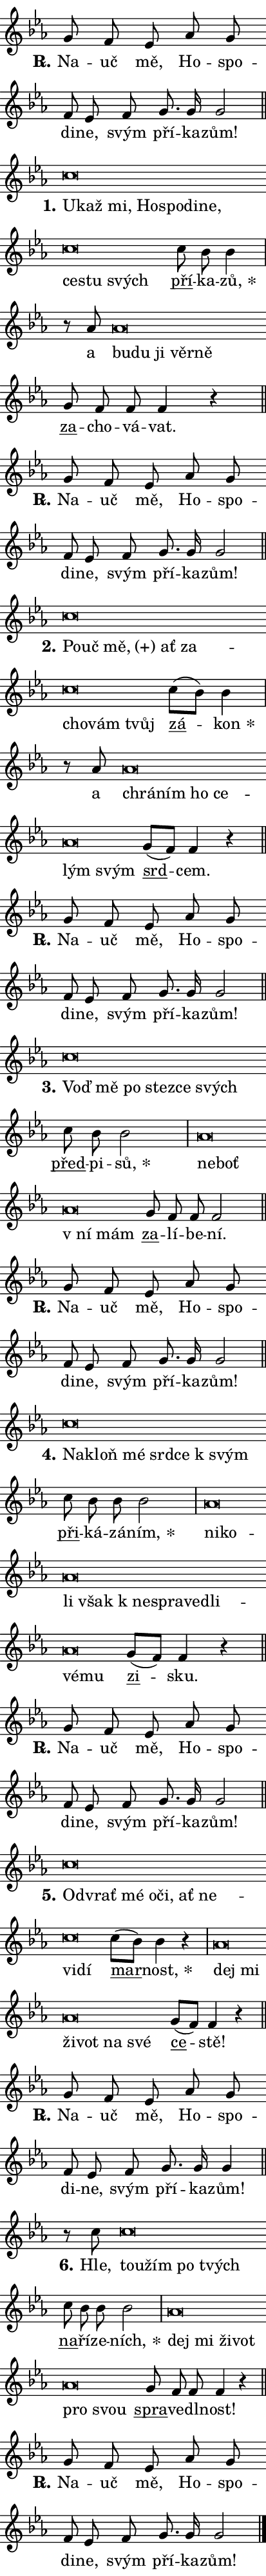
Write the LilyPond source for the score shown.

\version "2.22.1"
\header { tagline = "" }
\paper {
  indent = 0\cm
  top-margin = 0\cm
  right-margin = 0\cm
  bottom-margin = 0\cm
  left-margin = 0\cm
  paper-width = 7\cm
  page-breaking = #ly:one-page-breaking
  system-system-spacing.basic-distance = #11
  score-system-spacing.basic-distance = #11
  ragged-last = ##f
}


%% Author: Thomas Morley
%% https://lists.gnu.org/archive/html/lilypond-user/2020-05/msg00002.html
#(define (line-position grob)
"Returns position of @var[grob} in current system:
   @code{'start}, if at first time-step
   @code{'end}, if at last time-step
   @code{'middle} otherwise
"
  (let* ((col (ly:item-get-column grob))
         (ln (ly:grob-object col 'left-neighbor))
         (rn (ly:grob-object col 'right-neighbor))
         (col-to-check-left (if (ly:grob? ln) ln col))
         (col-to-check-right (if (ly:grob? rn) rn col))
         (break-dir-left
           (and
             (ly:grob-property col-to-check-left 'non-musical #f)
             (ly:item-break-dir col-to-check-left)))
         (break-dir-right
           (and
             (ly:grob-property col-to-check-right 'non-musical #f)
             (ly:item-break-dir col-to-check-right))))
        (cond ((eqv? 1 break-dir-left) 'start)
              ((eqv? -1 break-dir-right) 'end)
              (else 'middle))))

#(define (tranparent-at-line-position vctor)
  (lambda (grob)
  "Relying on @code{line-position} select the relevant enry from @var{vctor}.
Used to determine transparency,"
    (case (line-position grob)
      ((end) (not (vector-ref vctor 0)))
      ((middle) (not (vector-ref vctor 1)))
      ((start) (not (vector-ref vctor 2))))))

noteHeadBreakVisibility =
#(define-music-function (break-visibility)(vector?)
"Makes @code{NoteHead}s transparent relying on @var{break-visibility}"
#{
  \override NoteHead.transparent =
    #(tranparent-at-line-position break-visibility)
#})

#(define delete-ledgers-for-transparent-note-heads
  (lambda (grob)
    "Reads whether a @code{NoteHead} is transparent.
If so this @code{NoteHead} is removed from @code{'note-heads} from
@var{grob}, which is supposed to be @code{LedgerLineSpanner}.
As a result ledgers are not printed for this @code{NoteHead}"
    (let* ((nhds-array (ly:grob-object grob 'note-heads))
           (nhds-list
             (if (ly:grob-array? nhds-array)
                 (ly:grob-array->list nhds-array)
                 '()))
           ;; Relies on the transparent-property being done before
           ;; Staff.LedgerLineSpanner.after-line-breaking is executed.
           ;; This is fragile ...
           (to-keep
             (remove
               (lambda (nhd)
                 (ly:grob-property nhd 'transparent #f))
               nhds-list)))
      ;; TODO find a better method to iterate over grob-arrays, similiar
      ;; to filter/remove etc for lists
      ;; For now rebuilt from scratch
      (set! (ly:grob-object grob 'note-heads)  '())
      (for-each
        (lambda (nhd)
          (ly:pointer-group-interface::add-grob grob 'note-heads nhd))
        to-keep))))

hideNotes = {
  \noteHeadBreakVisibility #begin-of-line-visible
}
unHideNotes = {
  \noteHeadBreakVisibility #all-visible
}

% work-around for resetting accidentals
% https://lilypond.org/doc/v2.23/Documentation/notation/displaying-rhythms#unmetered-music
cadenzaMeasure = {
  \cadenzaOff
  \partial 1024 s1024
  \cadenzaOn
}

#(define-markup-command (accent layout props text) (markup?)
  "Underline accented syllable"
  (interpret-markup layout props
    #{\markup \override #'(offset . 4.3) \underline { #text }#}))

responsum = \markup \concat {
  "R" \hspace #-1.05 \path #0.1 #'((moveto 0 0.07) (lineto 0.9 0.8)) \hspace #0.05 "."
}

\layout {
    \context {
        \Staff
        \remove "Time_signature_engraver"
        \override LedgerLineSpanner.after-line-breaking = #delete-ledgers-for-transparent-note-heads
    }
    \context {
        \Voice {
            \override NoteHead.output-attributes = #'((class . "notehead"))
            \override Hairpin.height = #0.55
        }
    }
    \context {
        \Lyrics {
            \override StanzaNumber.output-attributes = #'((class . "stanzanumber"))
            \override LyricSpace.minimum-distance = #0.9
            \override LyricText.font-name = #"TeX Gyre Schola"
            \override LyricText.font-size = 1
            \override StanzaNumber.font-name = #"TeX Gyre Schola Bold"
            \override StanzaNumber.font-size = 1
        }
    }
}

% magnetic-lyrics.ily
%
%   written by
%     Jean Abou Samra <jean@abou-samra.fr>
%     Werner Lemberg <wl@gnu.org>
%
%   adapted by
%     Jiri Hon <jiri.hon@gmail.com>
%
% Version 2022-Apr-15

% https://www.mail-archive.com/lilypond-user@gnu.org/msg149350.html

#(define (Left_hyphen_pointer_engraver context)
   "Collect syllable-hyphen-syllable occurrences in lyrics and store
them in properties.  This engraver only looks to the left.  For
example, if the lyrics input is @code{foo -- bar}, it does the
following.

@itemize @bullet
@item
Set the @code{text} property of the @code{LyricHyphen} grob between
@q{foo} and @q{bar} to @code{foo}.

@item
Set the @code{left-hyphen} property of the @code{LyricText} grob with
text @q{foo} to the @code{LyricHyphen} grob between @q{foo} and
@q{bar}.
@end itemize

Use this auxiliary engraver in combination with the
@code{lyric-@/text::@/apply-@/magnetic-@/offset!} hook."
   (let ((hyphen #f)
         (text #f))
     (make-engraver
      (acknowledgers
       ((lyric-syllable-interface engraver grob source-engraver)
        (set! text grob)))
      (end-acknowledgers
       ((lyric-hyphen-interface engraver grob source-engraver)
        ;(when (not (grob::has-interface grob 'lyric-space-interface))
          (set! hyphen grob)));)
      ((stop-translation-timestep engraver)
       (when (and text hyphen)
         (ly:grob-set-object! text 'left-hyphen hyphen))
       (set! text #f)
       (set! hyphen #f)))))

#(define (lyric-text::apply-magnetic-offset! grob)
   "If the space between two syllables is less than the value in
property @code{LyricText@/.details@/.squash-threshold}, move the right
syllable to the left so that it gets concatenated with the left
syllable.

Use this function as a hook for
@code{LyricText@/.after-@/line-@/breaking} if the
@code{Left_@/hyphen_@/pointer_@/engraver} is active."
   (let ((hyphen (ly:grob-object grob 'left-hyphen #f)))
     (when hyphen
       (let ((left-text (ly:spanner-bound hyphen LEFT)))
         (when (grob::has-interface left-text 'lyric-syllable-interface)
           (let* ((common (ly:grob-common-refpoint grob left-text X))
                  (this-x-ext (ly:grob-extent grob common X))
                  (left-x-ext
                   (begin
                     ;; Trigger magnetism for left-text.
                     (ly:grob-property left-text 'after-line-breaking)
                     (ly:grob-extent left-text common X)))
                  ;; `delta` is the gap width between two syllables.
                  (delta (- (interval-start this-x-ext)
                            (interval-end left-x-ext)))
                  (details (ly:grob-property grob 'details))
                  (threshold (assoc-get 'squash-threshold details 0.2)))
             (when (< delta threshold)
               (let* (;; We have to manipulate the input text so that
                      ;; ligatures crossing syllable boundaries are not
                      ;; disabled.  For languages based on the Latin
                      ;; script this is essentially a beautification.
                      ;; However, for non-Western scripts it can be a
                      ;; necessity.
                      (lt (ly:grob-property left-text 'text))
                      (rt (ly:grob-property grob 'text))
                      (is-space (grob::has-interface hyphen 'lyric-space-interface))
                      (space (if is-space " " ""))
                      (space-markup (grob-interpret-markup grob " "))
                      (space-size (interval-length (ly:stencil-extent space-markup X)))
                      (extra-delta (if is-space space-size 0))
                      ;; Append new syllable.
                      (ltrt-space (if (and (string? lt) (string? rt))
                                (string-append lt space rt)
                                (make-concat-markup (list lt space rt))))
                      ;; Right-align `ltrt` to the right side.
                      (ltrt-space-markup (grob-interpret-markup
                               grob
                               (make-translate-markup
                                (cons (interval-length this-x-ext) 0)
                                (make-right-align-markup ltrt-space)))))
                 (begin
                   ;; Don't print `left-text`.
                   (ly:grob-set-property! left-text 'stencil #f)
                   ;; Set text and stencil (which holds all collected
                   ;; syllables so far) and shift it to the left.
                   (ly:grob-set-property! grob 'text ltrt-space)
                   (ly:grob-set-property! grob 'stencil ltrt-space-markup)
                   (ly:grob-translate-axis! grob (- (- delta extra-delta)) X))))))))))


#(define (lyric-hyphen::displace-bounds-first grob)
   ;; Make very sure this callback isn't triggered too early.
   (let ((left (ly:spanner-bound grob LEFT))
         (right (ly:spanner-bound grob RIGHT)))
     (ly:grob-property left 'after-line-breaking)
     (ly:grob-property right 'after-line-breaking)
     (ly:lyric-hyphen::print grob)))

squashThreshold = #0.4

\layout {
  \context {
    \Lyrics
    \consists #Left_hyphen_pointer_engraver
    \override LyricText.after-line-breaking =
      #lyric-text::apply-magnetic-offset!
    \override LyricHyphen.stencil = #lyric-hyphen::displace-bounds-first
    \override LyricText.details.squash-threshold = \squashThreshold
    \override LyricHyphen.minimum-distance = 0
    \override LyricHyphen.minimum-length = \squashThreshold
  }
}

squash = \override LyricText.details.squash-threshold = 9999
unSquash = \override LyricText.details.squash-threshold = \squashThreshold

left = \override LyricText.self-alignment-X = #LEFT
unLeft = \revert LyricText.self-alignment-X

starOffset = #(lambda (grob) 
                (let ((x_offset (ly:self-alignment-interface::aligned-on-x-parent grob)))
                  (if (= x_offset 0) 0 (+ x_offset 1.2))))

star = #(define-music-function (syllable)(string?)
"Append star separator at the end of a syllable"
#{
  \once \override LyricText.X-offset = #starOffset
  \lyricmode { \markup {
    #syllable
    \override #'((font-name . "TeX Gyre Schola Bold")) \hspace #0.2 \lower #0.65 \larger "*"
  } }
#})

starAccent = #(define-music-function (syllable)(string?)
"Append star separator at the end of a syllable and make accent"
#{
  \once \override LyricText.X-offset = #starOffset
  \lyricmode { \markup {
    \accent #syllable
    \override #'((font-name . "TeX Gyre Schola Bold")) \hspace #0.2 \lower #0.65 \larger "*"
  } }
#})

breath = #(define-music-function (syllable)(string?)
"Append breathing indicator at the end of a syllable"
#{
  \lyricmode { \markup { #syllable "+" } }
#})

optionalBreath = #(define-music-function (syllable)(string?)
"Append optional breathing indicator at the end of a syllable"
#{
  \lyricmode { \markup { #syllable "(+)" } }
#})


\score {
    <<
        \new Voice = "melody" { \cadenzaOn \key es \major \relative { g'8 f es as g \bar "" f es f \bar "" g8. g16 g2 \cadenzaMeasure \bar "||" \break }
\relative { c''\breve*1/16 \hideNotes \breve*1/16 \bar "" \breve*1/16 \bar "" \breve*1/16 \bar "" \breve*1/16 \bar "" \breve*1/16 \bar "" \breve*1/16 \bar "" \breve*1/16 \bar "" \breve*1/16 \breve*1/16 \bar "" \unHideNotes \bar "" c8 bes bes4 \cadenzaMeasure \bar "|" r8 as8 as\breve*1/16 \hideNotes \breve*1/16 \bar "" \breve*1/16 \bar "" \breve*1/16 \breve*1/16 \bar "" \unHideNotes \bar "" g8 f f f4 r \cadenzaMeasure \bar "||" \break }
\relative { g'8 f es as g \bar "" f es f \bar "" g8. g16 g2 \cadenzaMeasure \bar "||" \break }
\relative { c''\breve*1/16 \hideNotes \breve*1/16 \bar "" \breve*1/16 \bar "" \breve*1/16 \bar "" \breve*1/16 \bar "" \breve*1/16 \bar "" \breve*1/16 \breve*1/16 \bar "" \unHideNotes \bar "" c8[( bes)] bes4 \cadenzaMeasure \bar "|" r8 as8 as\breve*1/16 \hideNotes \breve*1/16 \bar "" \breve*1/16 \bar "" \breve*1/16 \bar "" \breve*1/16 \breve*1/16 \bar "" \unHideNotes \bar "" g8[( f)] f4 r \cadenzaMeasure \bar "||" \break }
\relative { g'8 f es as g \bar "" f es f \bar "" g8. g16 g2 \cadenzaMeasure \bar "||" \break }
\relative { c''\breve*1/16 \hideNotes \breve*1/16 \bar "" \breve*1/16 \bar "" \breve*1/16 \bar "" \breve*1/16 \breve*1/16 \bar "" \unHideNotes \bar "" c8 bes bes2 \cadenzaMeasure \bar "|" as\breve*1/16 \hideNotes \breve*1/16 \bar "" \breve*1/16 \breve*1/16 \bar "" \unHideNotes \bar "" g8 f f f2 \cadenzaMeasure \bar "||" \break }
\relative { g'8 f es as g \bar "" f es f \bar "" g8. g16 g2 \cadenzaMeasure \bar "||" \break }
\relative { c''\breve*1/16 \hideNotes \breve*1/16 \bar "" \breve*1/16 \bar "" \breve*1/16 \bar "" \breve*1/16 \breve*1/16 \bar "" \unHideNotes \bar "" c8 bes bes bes2 \cadenzaMeasure \bar "|" as\breve*1/16 \hideNotes \breve*1/16 \bar "" \breve*1/16 \bar "" \breve*1/16 \bar "" \breve*1/16 \bar "" \breve*1/16 \bar "" \breve*1/16 \bar "" \breve*1/16 \bar "" \breve*1/16 \breve*1/16 \bar "" \unHideNotes \bar "" g8[( f)] f4 r \cadenzaMeasure \bar "||" \break }
\relative { g'8 f es as g \bar "" f es f \bar "" g8. g16 g2 \cadenzaMeasure \bar "||" \break }
\relative { c''\breve*1/16 \hideNotes \breve*1/16 \bar "" \breve*1/16 \bar "" \breve*1/16 \bar "" \breve*1/16 \bar "" \breve*1/16 \bar "" \breve*1/16 \bar "" \breve*1/16 \breve*1/16 \bar "" \unHideNotes \bar "" c8[( bes)] bes4 r \cadenzaMeasure \bar "|" as\breve*1/16 \hideNotes \breve*1/16 \bar "" \breve*1/16 \bar "" \breve*1/16 \bar "" \breve*1/16 \breve*1/16 \bar "" \unHideNotes \bar "" g8[( f)] f4 r \cadenzaMeasure \bar "||" \break }
\relative { g'8 f es as g \bar "" f es f \bar "" g8. g16 g4 \cadenzaMeasure \bar "||" \break }
\relative { r8 c''8 c\breve*1/16 \hideNotes \breve*1/16 \bar "" \breve*1/16 \breve*1/16 \bar "" \unHideNotes \bar "" c8 bes bes bes2 \cadenzaMeasure \bar "|" as\breve*1/16 \hideNotes \breve*1/16 \bar "" \breve*1/16 \bar "" \breve*1/16 \bar "" \breve*1/16 \breve*1/16 \bar "" \unHideNotes \bar "" g8 f f f4 r \cadenzaMeasure \bar "||" \break }
\relative { g'8 f es as g \bar "" f es f \bar "" g8. g16 g2 \cadenzaMeasure \bar "||" \break } \bar "|." }
        \new Lyrics \lyricsto "melody" { \lyricmode { \set stanza = \responsum
Na -- uč mě, Ho -- spo -- di -- ne, svým pří -- ka -- zům!
\set stanza = "1."
\left U -- \squash kaž mi, Ho -- spo -- di -- ne, ce -- stu svých \unLeft \unSquash \markup \accent pří -- ka -- \star zů, a \left bu -- \squash du ji věr -- ně \unLeft \unSquash \markup \accent za -- cho -- vá -- vat.
\set stanza = \responsum
Na -- uč mě, Ho -- spo -- di -- ne, svým pří -- ka -- zům!
\set stanza = "2."
\left Po -- \squash uč \optionalBreath mě, ať za -- cho -- vám tvůj \unLeft \unSquash \markup \accent zá -- \star kon a \left chrá -- \squash ním ho ce -- lým svým \unLeft \unSquash \markup \accent srd -- cem.
\set stanza = \responsum
Na -- uč mě, Ho -- spo -- di -- ne, svým pří -- ka -- zům!
\set stanza = "3."
\left Voď \squash mě po stez -- ce svých \unLeft \unSquash \markup \accent před -- pi -- \star sů, \left ne -- \squash boť "v ní" mám \unLeft \unSquash \markup \accent za -- lí -- be -- ní.
\set stanza = \responsum
Na -- uč mě, Ho -- spo -- di -- ne, svým pří -- ka -- zům!
\set stanza = "4."
\left Na -- \squash kloň mé srd -- ce "k svým" \unLeft \unSquash \markup \accent při -- ká -- zá -- \star ním, \left ni -- \squash ko -- li však "k ne" -- spra -- ve -- dli -- vé -- mu \unLeft \unSquash \markup \accent zi -- sku.
\set stanza = \responsum
Na -- uč mě, Ho -- spo -- di -- ne, svým pří -- ka -- zům!
\set stanza = "5."
\left Od -- \squash vrať mé o -- či, ať ne -- vi -- dí \unLeft \unSquash \markup \accent mar -- \star nost, \left dej \squash mi ži -- vot na své \unLeft \unSquash \markup \accent ce -- stě!
\set stanza = \responsum
Na -- uč mě, Ho -- spo -- di -- ne, svým pří -- ka -- zům!
\set stanza = "6."
Hle, \left tou -- \squash žím po tvých \unLeft \unSquash \markup \accent na -- ří -- ze -- \star ních, \left dej \squash mi ži -- vot pro svou \unLeft \unSquash \markup \accent spra -- ve -- dl -- nost!
\set stanza = \responsum
Na -- uč mě, Ho -- spo -- di -- ne, svým pří -- ka -- zům! } }
    >>
    \layout {}
}
